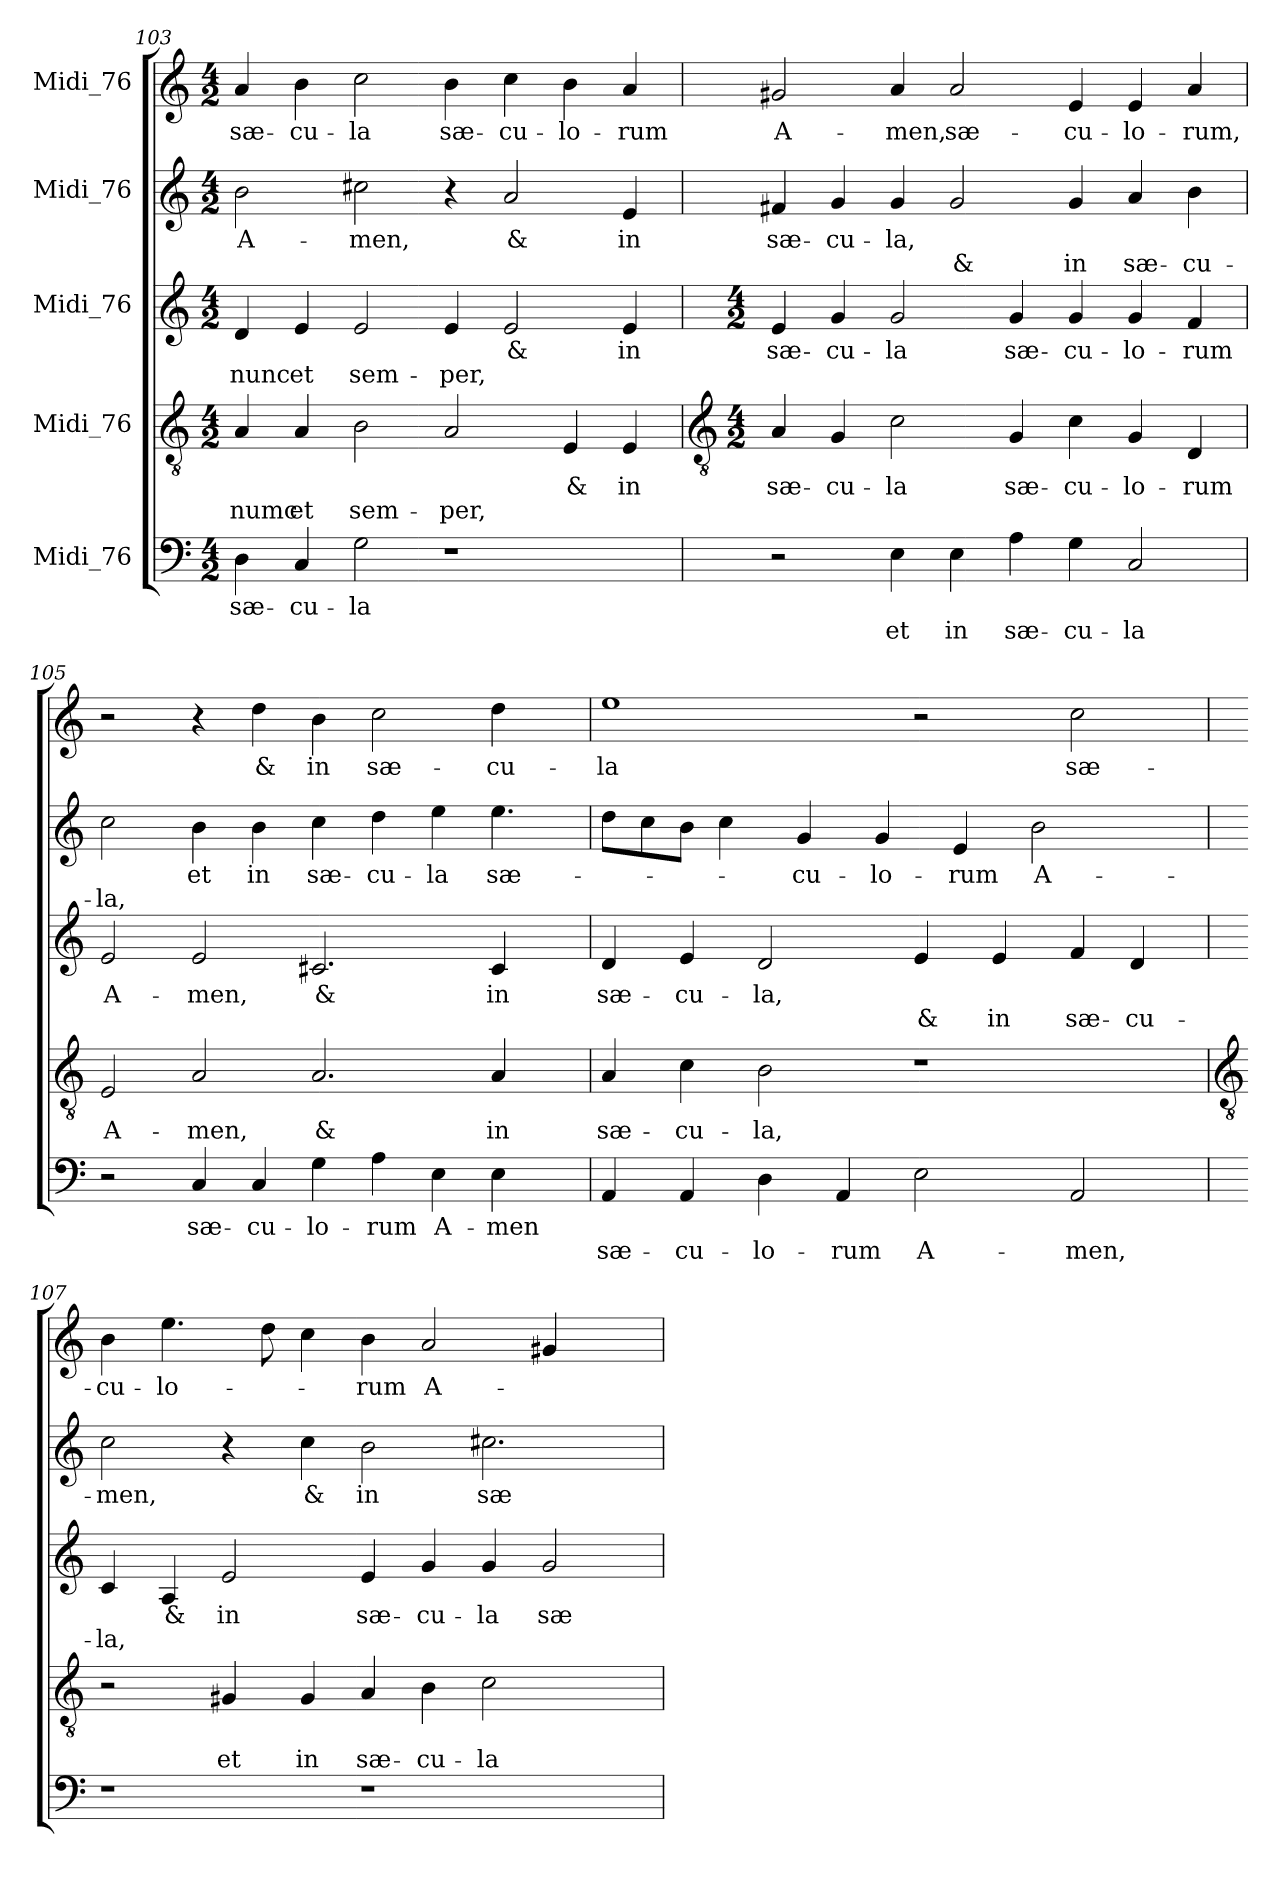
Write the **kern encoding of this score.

**kern	**text	**text	**kern	**text	**text	**kern	**text	**text	**kern	**text	**text	**kern	**text
*part5	*part5	*part5	*part4	*part4	*part4	*part3	*part3	*part3	*part2	*part2	*part2	*part1	*part1
*staff5	*staff5	*staff5	*staff4	*staff4	*staff4	*staff3	*staff3	*staff3	*staff2	*staff2	*staff2	*staff1	*staff1
*I"Midi_76	*	*	*I"Midi_76	*	*	*I"Midi_76	*	*	*I"Midi_76	*	*	*I"Midi_76	*
!!LO:LB:g=z
*clefF4	*	*	*clefGv2	*	*	*clefG2	*	*	*clefG2	*	*	*clefG2	*
*k[]	*	*	*k[]	*	*	*k[]	*	*	*k[]	*	*	*k[]	*
*C:	*	*	*C:	*	*	*C:	*	*	*C:	*	*	*C:	*
*M4/2	*	*	*M4/2	*	*	*M4/2	*	*	*M4/2	*	*	*M4/2	*
=103	=103	=103	=103	=103	=103	=103	=103	=103	=103	=103	=103	=103	=103
!	!LO:LY:b	!	!	!	!LO:LY:b	!	!	!LO:LY:b	!	!LO:LY:b	!	!	!LO:LY:b
4D	sæ-	.	4A	.	numc	4d	.	nunc	2b	A-	.	4a	sæ-
!	!LO:LY:b	!	!	!	!LO:LY:b	!	!	!LO:LY:b	!	!	!	!	!LO:LY:b
4C	-cu-	.	4A	.	et	4e	.	et	.	.	.	4b	-cu-
!	!LO:LY:b	!	!	!	!LO:LY:b	!	!	!LO:LY:b	!	!LO:LY:b	!	!	!LO:LY:b
2G	-la	.	2B	.	sem-	2e	.	sem-	2cc#X	-men,	.	2cc	-la
!	!	!	!	!	!LO:LY:b	!	!	!LO:LY:b	!	!	!	!	!LO:LY:b
1r	.	.	2A	.	-per,	4e	.	-per,	4r	.	.	4b	sæ-
!	!	!	!	!	!	!	!LO:LY:b	!	!	!LO:LY:b	!	!	!LO:LY:b
.	.	.	.	.	.	2e	&	.	2a	&	.	4cc	-cu-
!	!	!	!	!LO:LY:b	!	!	!	!	!	!	!	!	!LO:LY:b
.	.	.	4E	&	.	.	.	.	.	.	.	4b	-lo-
!	!	!	!	!LO:LY:b	!	!	!LO:LY:b	!	!	!LO:LY:b	!	!	!LO:LY:b
.	.	.	4E	in	.	4e	in	.	4e	in	.	4a	-rum
!!LO:LB:g=z
=104	=104	=104	=104	=104	=104	=104	=104	=104	=104	=104	=104	=104	=104
*	*	*	*clefGv2	*	*	*	*	*	*	*	*	*	*
*	*	*	*M4/2	*	*	*M4/2	*	*	*	*	*	*	*
!	!	!	!	!LO:LY:b	!	!	!LO:LY:b	!	!	!LO:LY:b	!	!	!LO:LY:b
2r	.	.	4A	sæ-	.	4e	sæ-	.	4f#X	sæ-	.	2g#X	A-
!	!	!	!	!LO:LY:b	!	!	!LO:LY:b	!	!	!LO:LY:b	!	!	!
.	.	.	4G	-cu-	.	4g	-cu-	.	4g	-cu-	.	.	.
!	!	!LO:LY:b	!	!LO:LY:b	!	!	!LO:LY:b	!	!	!LO:LY:b	!	!	!LO:LY:b
4E	.	et	2c	-la	.	2g	-la	.	4g	-la,	.	4a	-men,
!	!	!LO:LY:b	!	!	!	!	!	!	!	!	!LO:LY:b	!	!LO:LY:b
4E	.	in	.	.	.	.	.	.	2g	.	&	2a	sæ-
!	!	!LO:LY:b	!	!LO:LY:b	!	!	!LO:LY:b	!	!	!	!	!	!
4A	.	sæ-	4G	sæ-	.	4g	sæ-	.	.	.	.	.	.
!	!	!LO:LY:b	!	!LO:LY:b	!	!	!LO:LY:b	!	!	!	!LO:LY:b	!	!LO:LY:b
4G	.	-cu-	4c	-cu-	.	4g	-cu-	.	4g	.	in	4e	-cu-
!	!	!LO:LY:b	!	!LO:LY:b	!	!	!LO:LY:b	!	!	!	!LO:LY:b	!	!LO:LY:b
2C	.	-la	4G	-lo-	.	4g	-lo-	.	4a	.	sæ-	4e	-lo-
!	!	!	!	!LO:LY:b	!	!	!LO:LY:b	!	!	!	!LO:LY:b	!	!LO:LY:b
.	.	.	4D	-rum	.	4f	-rum	.	4b	.	-cu-	4a	-rum,
!!LO:LB:g=z
=105	=105	=105	=105	=105	=105	=105	=105	=105	=105	=105	=105	=105	=105
!	!	!	!	!LO:LY:b	!	!	!LO:LY:b	!	!	!	!LO:LY:b	!	!
2r	.	.	2E	A-	.	2e	A-	.	2cc	.	-la,	2r	.
!	!LO:LY:b	!	!	!LO:LY:b	!	!	!LO:LY:b	!	!	!LO:LY:b	!	!	!
4C	sæ-	.	2A	-men,	.	2e	-men,	.	4b	et	.	4r	.
!	!LO:LY:b	!	!	!	!	!	!	!	!	!LO:LY:b	!	!	!LO:LY:b
4C	-cu-	.	.	.	.	.	.	.	4b	in	.	4dd	&
!	!LO:LY:b	!	!	!LO:LY:b	!	!	!LO:LY:b	!	!	!LO:LY:b	!	!	!LO:LY:b
4G	-lo-	.	2.A	&	.	2.c#X	&	.	4cc	sæ-	.	4b	in
!	!LO:LY:b	!	!	!	!	!	!	!	!	!LO:LY:b	!	!	!LO:LY:b
4A	-rum	.	.	.	.	.	.	.	4dd	-cu-	.	2cc	sæ-
!	!LO:LY:b	!	!	!	!	!	!	!	!	!LO:LY:b	!	!	!
4E	A-	.	.	.	.	.	.	.	4ee	-la	.	.	.
!	!LO:LY:b	!	!	!LO:LY:b	!	!	!LO:LY:b	!	!	!LO:LY:b	!	!	!LO:LY:b
4E	-men	.	4A	in	.	4c#	in	.	4.ee	sæ-	.	4dd	-cu-
8ryy	.	.	8ryy	.	.	8ryy	.	.	.	.	.	8ryy	.
!!LO:LB:g=z
=106	=106	=106	=106	=106	=106	=106	=106	=106	=106	=106	=106	=106	=106
!	!	!LO:LY:b	!	!LO:LY:b	!	!	!LO:LY:b	!	!	!	!	!	!LO:LY:b
4AA	.	sæ-	4A	sæ-	.	4d	sæ-	.	8ddL	.	.	1ee	-la
.	.	.	.	.	.	.	.	.	8cc	.	.	.	.
!	!	!LO:LY:b	!	!LO:LY:b	!	!	!LO:LY:b	!	!	!	!	!	!
4AA	.	-cu-	4c	-cu-	.	4e	-cu-	.	8bJ	.	.	.	.
.	.	.	.	.	.	.	.	.	4cc	.	.	.	.
!	!	!LO:LY:b	!	!LO:LY:b	!	!	!LO:LY:b	!	!	!	!	!	!
4D	.	-lo-	2B	-la,	.	2d	-la,	.	.	.	.	.	.
!	!	!	!	!	!	!	!	!	!	!LO:LY:b	!	!	!
.	.	.	.	.	.	.	.	.	4g	-cu-	.	.	.
!	!	!LO:LY:b	!	!	!	!	!	!	!	!	!	!	!
4AA	.	-rum	.	.	.	.	.	.	.	.	.	.	.
!	!	!	!	!	!	!	!	!	!	!LO:LY:b	!	!	!
.	.	.	.	.	.	.	.	.	4g	-lo-	.	.	.
!	!	!LO:LY:b	!	!	!	!	!	!LO:LY:b	!	!	!	!	!
2E	.	A-	1r	.	.	4e	.	&	.	.	.	2r	.
!	!	!	!	!	!	!	!	!	!	!LO:LY:b	!	!	!
.	.	.	.	.	.	.	.	.	4e	-rum	.	.	.
!	!	!	!	!	!	!	!	!LO:LY:b	!	!	!	!	!
.	.	.	.	.	.	4e	.	in	.	.	.	.	.
!	!	!	!	!	!	!	!	!	!	!LO:LY:b	!	!	!
.	.	.	.	.	.	.	.	.	2b	A-	.	.	.
!	!	!LO:LY:b	!	!	!	!	!	!LO:LY:b	!	!	!	!	!LO:LY:b
2AA	.	-men,	.	.	.	4f	.	sæ-	.	.	.	2cc	sæ-
!	!	!	!	!	!	!	!	!LO:LY:b	!	!	!	!	!
.	.	.	.	.	.	4d	.	-cu-	.	.	.	.	.
.	.	.	.	.	.	.	.	.	8ryy	.	.	.	.
!!LO:LB:g=z
=107	=107	=107	=107	=107	=107	=107	=107	=107	=107	=107	=107	=107	=107
*	*	*	*clefGv2	*	*	*	*	*	*	*	*	*	*
!	!	!	!	!	!	!	!	!LO:LY:b	!	!LO:LY:b	!	!	!LO:LY:b
1r	.	.	2r	.	.	4c	.	-la,	2cc	-men,	.	4b	-cu-
!	!	!	!	!	!	!	!LO:LY:b	!	!	!	!	!	!LO:LY:b
.	.	.	.	.	.	4A	&	.	.	.	.	4.ee	-lo-
!	!	!	!	!	!LO:LY:b	!	!LO:LY:b	!	!	!	!	!	!
.	.	.	4G#X	.	et	2e	in	.	4r	.	.	.	.
.	.	.	.	.	.	.	.	.	.	.	.	8dd	.
!	!	!	!	!	!LO:LY:b	!	!	!	!	!LO:LY:b	!	!	!
.	.	.	4G#	.	in	.	.	.	4cc	&	.	4cc	.
!	!	!	!	!	!LO:LY:b	!	!LO:LY:b	!	!	!LO:LY:b	!	!	!LO:LY:b
1r	.	.	4A	.	sæ-	4e	sæ-	.	2b	in	.	4b	-rum
!	!	!	!	!	!LO:LY:b	!	!LO:LY:b	!	!	!	!	!	!LO:LY:b
.	.	.	4B	.	-cu-	4g	-cu-	.	.	.	.	2a	A-
!	!	!	!	!	!LO:LY:b	!	!LO:LY:b	!	!	!LO:LY:b	!	!	!
.	.	.	2c	.	-la	4g	-la	.	2.cc#X	sæ-	.	.	.
!	!	!	!	!	!	!	!LO:LY:b	!	!	!	!	!	!
.	.	.	.	.	.	2g	sæ-	.	.	.	.	4g#X	.
4ryy	.	.	4ryy	.	.	.	.	.	.	.	.	4ryy	.
=	=	=	=	=	=	=	=	=	=	=	=	=	=
*-	*-	*-	*-	*-	*-	*-	*-	*-	*-	*-	*-	*-	*-
